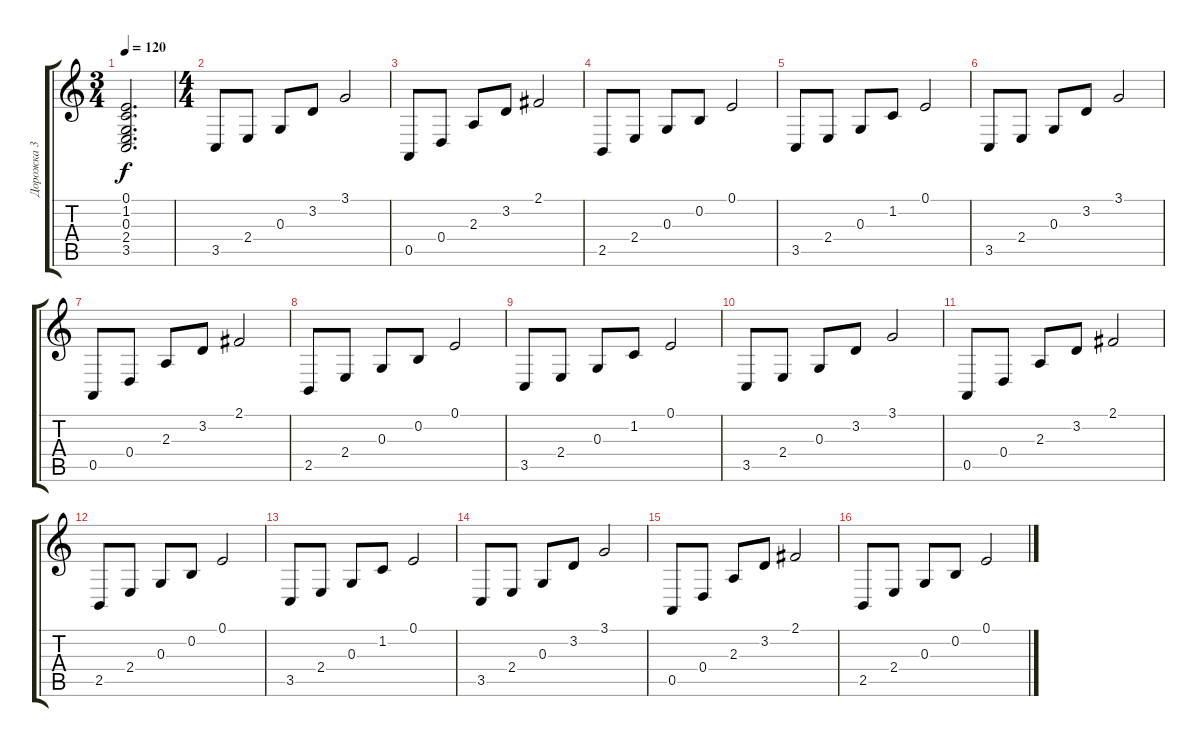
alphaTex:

\track ("Дорожка 3" "Дорожка 3") {instrument lead1square}
\staff {score tabs}
\tuning (E4 B3 G3 D3 A2 E2) {hide}
\ts (3 4)
\tempo 120
\clef g2
\ks c
(0.1 1.2 0.3 2.4 3.5).2{d dy f} |
\ts (4 4)
3.5.8 2.4.8 0.3.8 3.2.8 3.1.2 |
0.5.8 0.4.8 2.3.8 3.2.8 2.1.2 |
2.5.8 2.4.8 0.3.8 0.2.8 0.1.2 |
3.5.8 2.4.8 0.3.8 1.2.8 0.1.2 |
3.5.8 2.4.8 0.3.8 3.2.8 3.1.2 |
0.5.8 0.4.8 2.3.8 3.2.8 2.1.2 |
2.5.8 2.4.8 0.3.8 0.2.8 0.1.2 |
3.5.8 2.4.8 0.3.8 1.2.8 0.1.2 |
3.5.8 2.4.8 0.3.8 3.2.8 3.1.2 |
0.5.8 0.4.8 2.3.8 3.2.8 2.1.2 |
2.5.8 2.4.8 0.3.8 0.2.8 0.1.2 |
3.5.8 2.4.8 0.3.8 1.2.8 0.1.2 |
3.5.8 2.4.8 0.3.8 3.2.8 3.1.2 |
0.5.8 0.4.8 2.3.8 3.2.8 2.1.2 |
2.5.8 2.4.8 0.3.8 0.2.8 0.1.2
